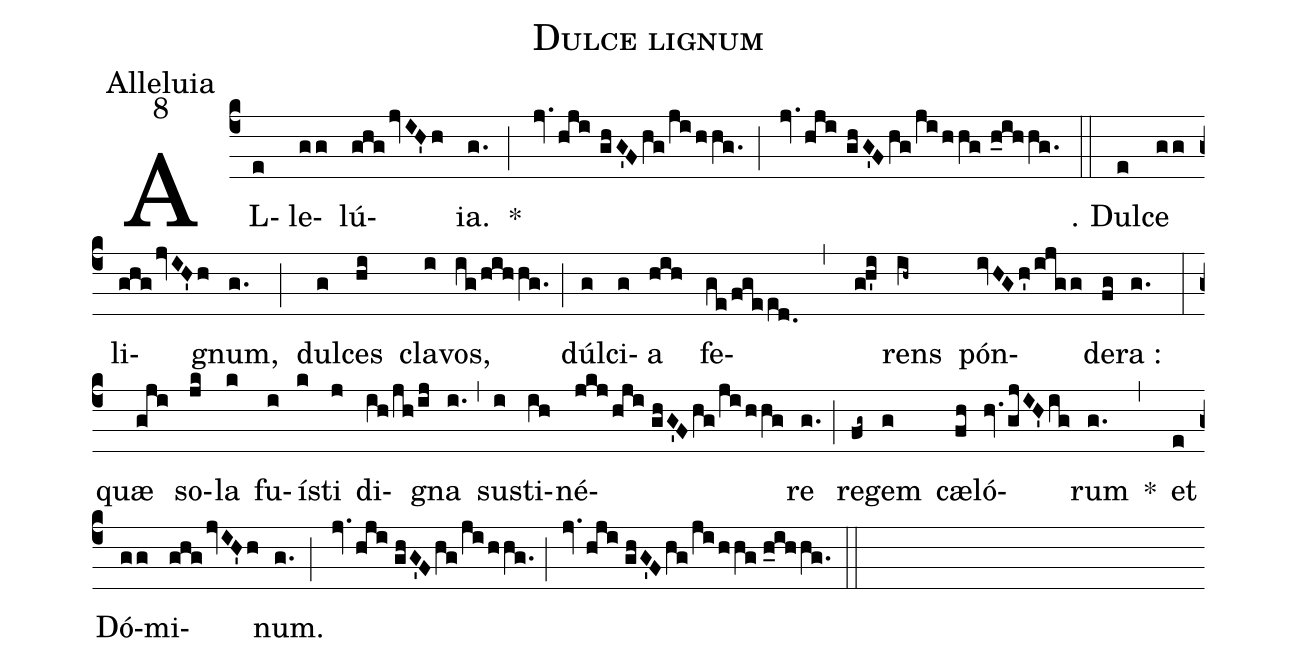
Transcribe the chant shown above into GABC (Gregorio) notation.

name:Dulce lignum;
office-part:Alleluia;
mode:8;
%%
(c4) AL(e)le(gg)lú(ghgjvIH'h)ia.(g.) *(;)
 (jv.hji//ghG'Fhg/ji!/hhg.) (;)
 (jv.hji//ghG'Fhg/ji/hhg!//h_ihhg.) (::)

℣. Dul(e)ce(gg) li(ghg/jvIH'h)gnum,(g.) (;)
 dul(g)ces(hi) cla(i)vos,(ig/hihhg.) (;)
 dúl(g)ci(g)a(hih) fe(ge/fgeed.0,g!h'i)rens(ih~) pón(ivHGh'/ijgg)de(fg)ra :(g.) (:)

 quæ(gji) so(jk)la(k) fu(i)í(k)sti(j) di(ih/jh/ij)gna(i.) (,) sus(i)ti(ih)né(jkj/hji//ghG'Fhg/ji/hhg)re(g.) (;)
 re(fg~)gem(g) cæ(fh)ló(hv.gjIH'ig)rum(g.) *(,) et(e) Dó(gg)mi(ghg/jvIH'h)num.(g.) (;)
 (jv.hji//ghG'Fhg/ji/hhg.) (;)
 (jv.hji//ghG'F/hg/ji/hhg!//h_ihhg.) (::)
